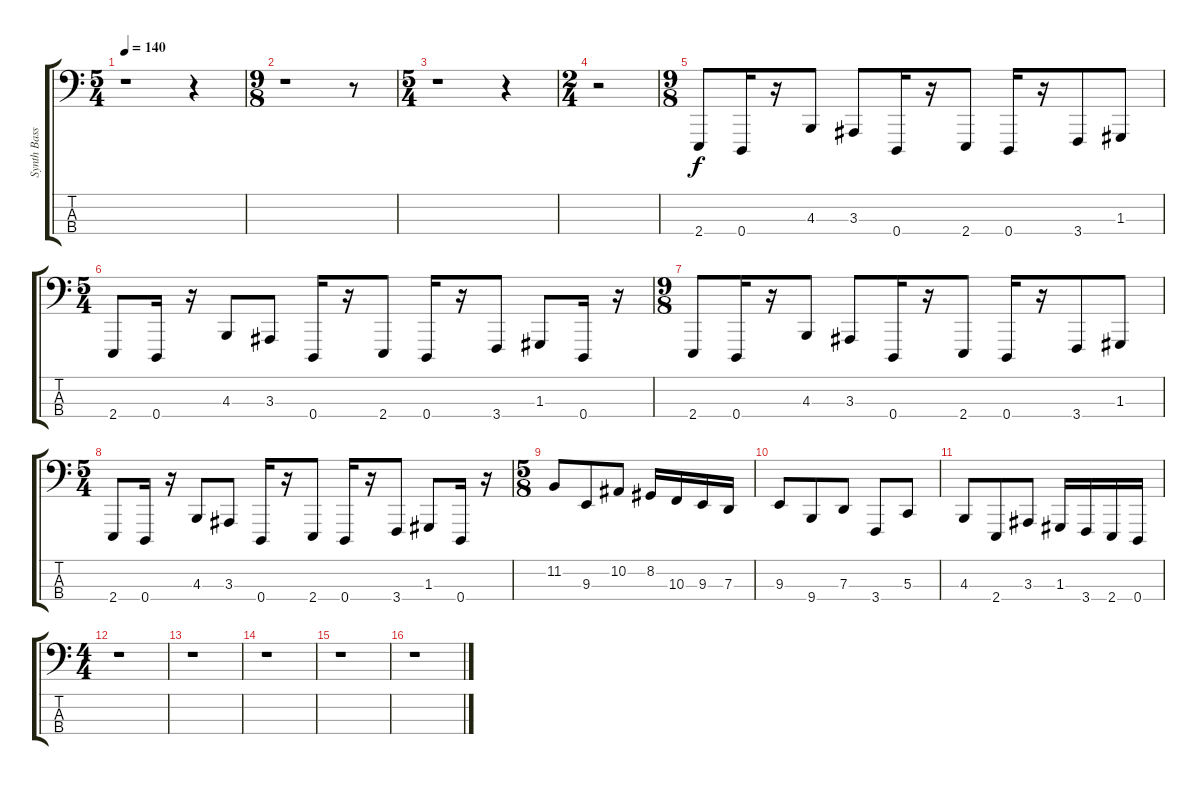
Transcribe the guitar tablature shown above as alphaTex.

\track ("Synth Bass" "Synth Bass") {instrument lead8bassandlead}
\staff {score tabs}
\tuning (F2 C2 G1 D1) {hide}
\ts (5 4)
\tempo 140
\clef f4
\ks c
r.1{dy f} r.4 |
\ts (9 8)
r.1 r.8 |
\ts (5 4)
r.1 r.4 |
\ts (2 4)
r.2 |
\ts (9 8)
2.4.8{volume 14 balance 8} 0.4.16 r.16 4.3.8 3.3.8 0.4.16 r.16 2.4.8 0.4.16 r.16 3.4.8 1.3.8 |
\ts (5 4)
2.4.8 0.4.16 r.16 4.3.8 3.3.8 0.4.16 r.16 2.4.8 0.4.16 r.16 3.4.8 1.3.8 0.4.16 r.16 |
\ts (9 8)
2.4.8 0.4.16 r.16 4.3.8 3.3.8 0.4.16 r.16 2.4.8 0.4.16 r.16 3.4.8 1.3.8 |
\ts (5 4)
2.4.8 0.4.16 r.16 4.3.8 3.3.8 0.4.16 r.16 2.4.8 0.4.16 r.16 3.4.8 1.3.8 0.4.16 r.16 |
\ts (5 8)
11.2.8 9.3.8 10.2.8 8.2.16 10.3.16 9.3.16 7.3.16 |
9.3.8 9.4.8 7.3.8 3.4.8 5.3.8 |
4.3.8 2.4.8 3.3.8 1.3.16 3.4.16 2.4.16 0.4.16 |
\ts (4 4)
r.1 |
r.1 |
r.1 |
r.1 |
r.1
